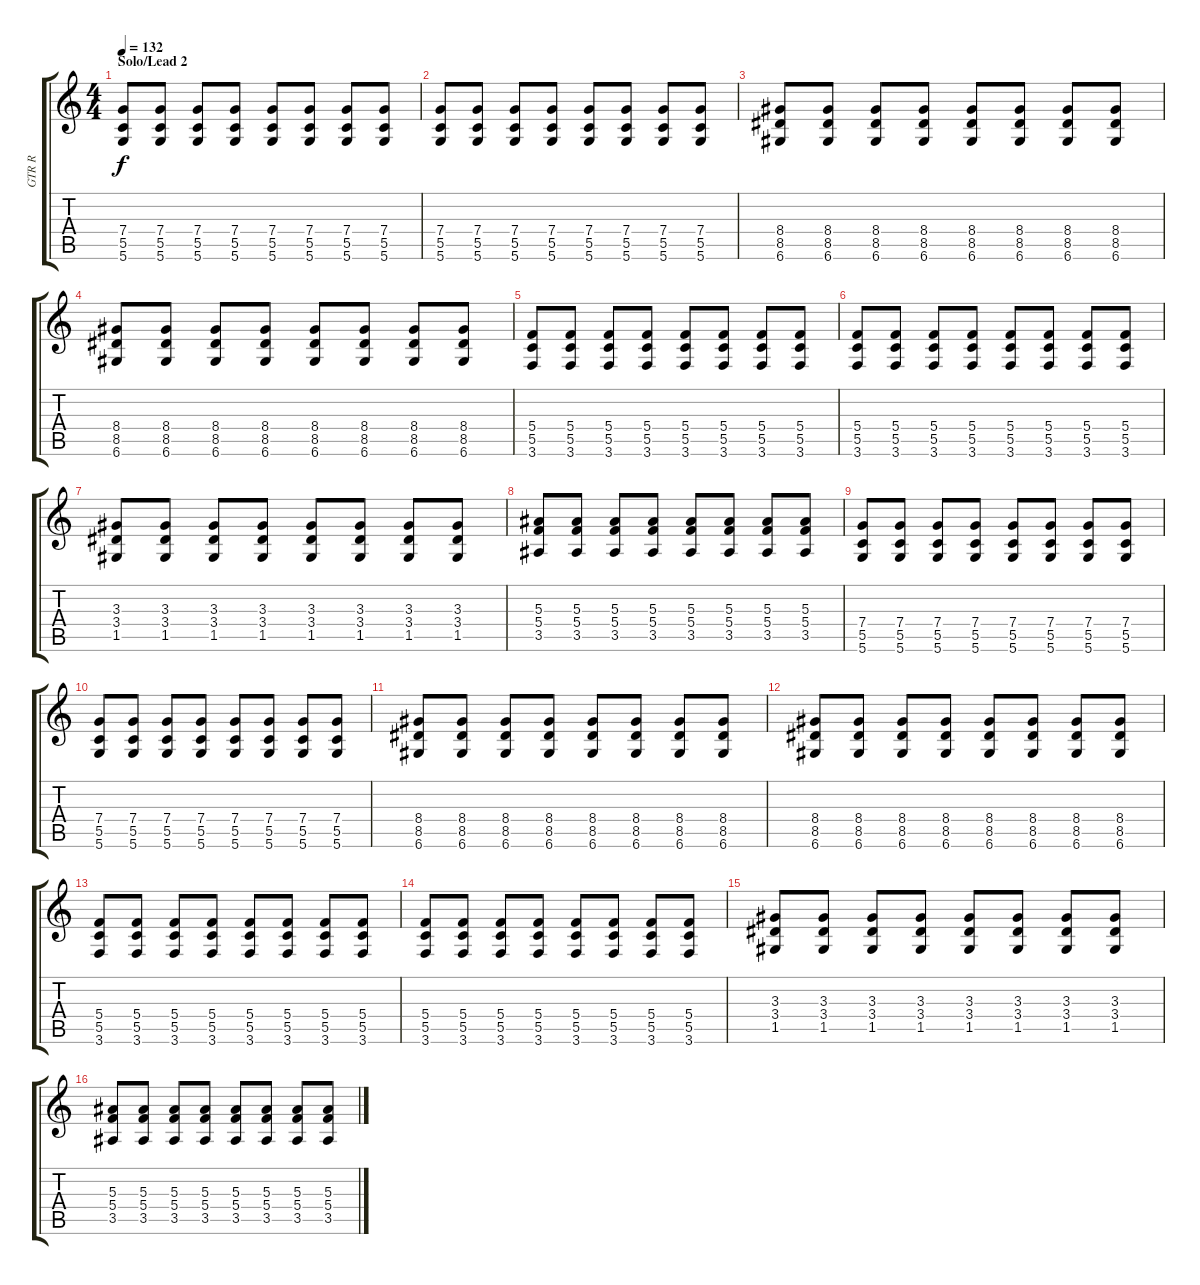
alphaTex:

\track ("GTR R" "GTR R") {instrument overdrivenguitar}
\staff {score tabs}
\tuning (D4 A3 F3 C3 G2 D2) {hide}
\ts (4 4)
\section ("" "Solo/Lead 2")
\tempo 132
\clef g2
\ks c
(7.4 5.5 5.6).8{dy f} (7.4 5.5 5.6).8 (7.4 5.5 5.6).8 (7.4 5.5 5.6).8 (7.4 5.5 5.6).8 (7.4 5.5 5.6).8 (7.4 5.5 5.6).8 (7.4 5.5 5.6).8 |
(7.4 5.5 5.6).8 (7.4 5.5 5.6).8 (7.4 5.5 5.6).8 (7.4 5.5 5.6).8 (7.4 5.5 5.6).8 (7.4 5.5 5.6).8 (7.4 5.5 5.6).8 (7.4 5.5 5.6).8 |
(8.4 8.5 6.6).8 (8.4 8.5 6.6).8 (8.4 8.5 6.6).8 (8.4 8.5 6.6).8 (8.4 8.5 6.6).8 (8.4 8.5 6.6).8 (8.4 8.5 6.6).8 (8.4 8.5 6.6).8 |
(8.4 8.5 6.6).8 (8.4 8.5 6.6).8 (8.4 8.5 6.6).8 (8.4 8.5 6.6).8 (8.4 8.5 6.6).8 (8.4 8.5 6.6).8 (8.4 8.5 6.6).8 (8.4 8.5 6.6).8 |
(5.4 5.5 3.6).8 (5.4 5.5 3.6).8 (5.4 5.5 3.6).8 (5.4 5.5 3.6).8 (5.4 5.5 3.6).8 (5.4 5.5 3.6).8 (5.4 5.5 3.6).8 (5.4 5.5 3.6).8 |
(5.4 5.5 3.6).8 (5.4 5.5 3.6).8 (5.4 5.5 3.6).8 (5.4 5.5 3.6).8 (5.4 5.5 3.6).8 (5.4 5.5 3.6).8 (5.4 5.5 3.6).8 (5.4 5.5 3.6).8 |
(3.3 3.4 1.5).8 (3.3 3.4 1.5).8 (3.3 3.4 1.5).8 (3.3 3.4 1.5).8 (3.3 3.4 1.5).8 (3.3 3.4 1.5).8 (3.3 3.4 1.5).8 (3.3 3.4 1.5).8 |
(5.3 5.4 3.5).8 (5.3 5.4 3.5).8 (5.3 5.4 3.5).8 (5.3 5.4 3.5).8 (5.3 5.4 3.5).8 (5.3 5.4 3.5).8 (5.3 5.4 3.5).8 (5.3 5.4 3.5).8 |
(7.4 5.5 5.6).8 (7.4 5.5 5.6).8 (7.4 5.5 5.6).8 (7.4 5.5 5.6).8 (7.4 5.5 5.6).8 (7.4 5.5 5.6).8 (7.4 5.5 5.6).8 (7.4 5.5 5.6).8 |
(7.4 5.5 5.6).8 (7.4 5.5 5.6).8 (7.4 5.5 5.6).8 (7.4 5.5 5.6).8 (7.4 5.5 5.6).8 (7.4 5.5 5.6).8 (7.4 5.5 5.6).8 (7.4 5.5 5.6).8 |
(8.4 8.5 6.6).8 (8.4 8.5 6.6).8 (8.4 8.5 6.6).8 (8.4 8.5 6.6).8 (8.4 8.5 6.6).8 (8.4 8.5 6.6).8 (8.4 8.5 6.6).8 (8.4 8.5 6.6).8 |
(8.4 8.5 6.6).8 (8.4 8.5 6.6).8 (8.4 8.5 6.6).8 (8.4 8.5 6.6).8 (8.4 8.5 6.6).8 (8.4 8.5 6.6).8 (8.4 8.5 6.6).8 (8.4 8.5 6.6).8 |
(5.4 5.5 3.6).8 (5.4 5.5 3.6).8 (5.4 5.5 3.6).8 (5.4 5.5 3.6).8 (5.4 5.5 3.6).8 (5.4 5.5 3.6).8 (5.4 5.5 3.6).8 (5.4 5.5 3.6).8 |
(5.4 5.5 3.6).8 (5.4 5.5 3.6).8 (5.4 5.5 3.6).8 (5.4 5.5 3.6).8 (5.4 5.5 3.6).8 (5.4 5.5 3.6).8 (5.4 5.5 3.6).8 (5.4 5.5 3.6).8 |
(3.3 3.4 1.5).8 (3.3 3.4 1.5).8 (3.3 3.4 1.5).8 (3.3 3.4 1.5).8 (3.3 3.4 1.5).8 (3.3 3.4 1.5).8 (3.3 3.4 1.5).8 (3.3 3.4 1.5).8 |
(5.3 5.4 3.5).8 (5.3 5.4 3.5).8 (5.3 5.4 3.5).8 (5.3 5.4 3.5).8 (5.3 5.4 3.5).8 (5.3 5.4 3.5).8 (5.3 5.4 3.5).8 (5.3 5.4 3.5).8
